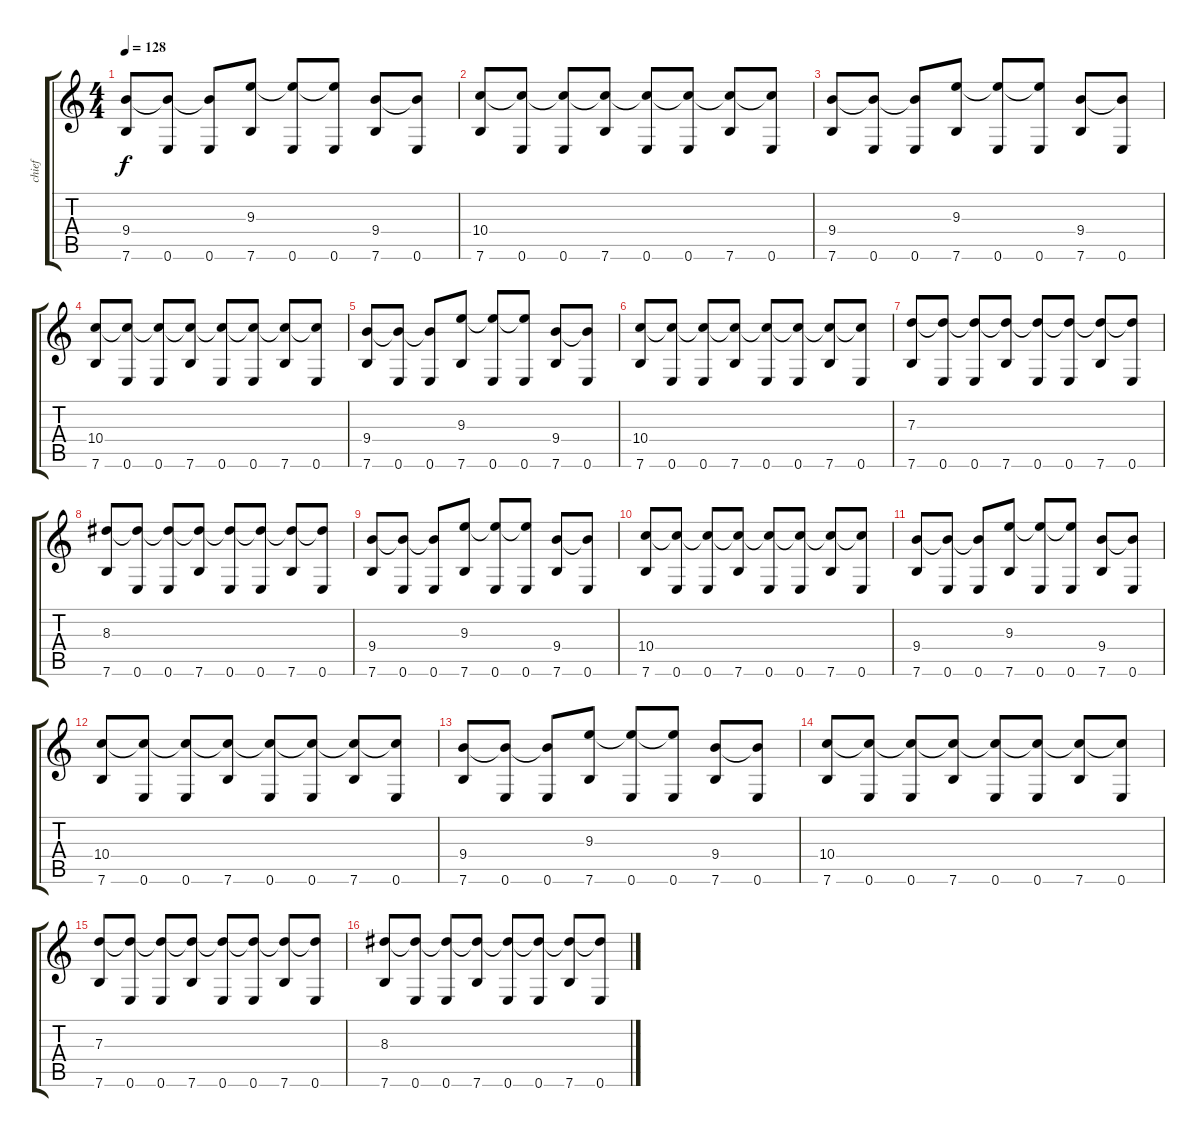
\track ("chief" "chief") {instrument acousticguitarnylon}
\staff {score tabs}
\tuning (E4 B3 G3 D3 A2 E2) {hide}
\ts (4 4)
\tempo 128
\clef g2
\ks c
(9.4 7.6).8{dy f} (9.4{t} 0.6).8 (9.4{t} 0.6).8 (9.3 7.6).8 (9.3{t} 0.6).8 (9.3{t} 0.6).8 (9.4 7.6).8 (9.4{t} 0.6).8 |
(10.4 7.6).8 (10.4{t} 0.6).8 (10.4{t} 0.6).8 (10.4{t} 7.6).8 (10.4{t} 0.6).8 (10.4{t} 0.6).8 (10.4{t} 7.6).8 (10.4{t} 0.6).8 |
(9.4 7.6).8 (9.4{t} 0.6).8 (9.4{t} 0.6).8 (9.3 7.6).8 (9.3{t} 0.6).8 (9.3{t} 0.6).8 (9.4 7.6).8 (9.4{t} 0.6).8 |
(10.4 7.6).8 (10.4{t} 0.6).8 (10.4{t} 0.6).8 (10.4{t} 7.6).8 (10.4{t} 0.6).8 (10.4{t} 0.6).8 (10.4{t} 7.6).8 (10.4{t} 0.6).8 |
(9.4 7.6).8 (9.4{t} 0.6).8 (9.4{t} 0.6).8 (9.3 7.6).8 (9.3{t} 0.6).8 (9.3{t} 0.6).8 (9.4 7.6).8 (9.4{t} 0.6).8 |
(10.4 7.6).8 (10.4{t} 0.6).8 (10.4{t} 0.6).8 (10.4{t} 7.6).8 (10.4{t} 0.6).8 (10.4{t} 0.6).8 (10.4{t} 7.6).8 (10.4{t} 0.6).8 |
(7.3 7.6).8 (7.3{t} 0.6).8 (7.3{t} 0.6).8 (7.3{t} 7.6).8 (7.3{t} 0.6).8 (7.3{t} 0.6).8 (7.3{t} 7.6).8 (7.3{t} 0.6).8 |
(8.3 7.6).8 (8.3{t} 0.6).8 (8.3{t} 0.6).8 (8.3{t} 7.6).8 (8.3{t} 0.6).8 (8.3{t} 0.6).8 (8.3{t} 7.6).8 (8.3{t} 0.6).8 |
(9.4 7.6).8 (9.4{t} 0.6).8 (9.4{t} 0.6).8 (9.3 7.6).8 (9.3{t} 0.6).8 (9.3{t} 0.6).8 (9.4 7.6).8 (9.4{t} 0.6).8 |
(10.4 7.6).8 (10.4{t} 0.6).8 (10.4{t} 0.6).8 (10.4{t} 7.6).8 (10.4{t} 0.6).8 (10.4{t} 0.6).8 (10.4{t} 7.6).8 (10.4{t} 0.6).8 |
(9.4 7.6).8 (9.4{t} 0.6).8 (9.4{t} 0.6).8 (9.3 7.6).8 (9.3{t} 0.6).8 (9.3{t} 0.6).8 (9.4 7.6).8 (9.4{t} 0.6).8 |
(10.4 7.6).8 (10.4{t} 0.6).8 (10.4{t} 0.6).8 (10.4{t} 7.6).8 (10.4{t} 0.6).8 (10.4{t} 0.6).8 (10.4{t} 7.6).8 (10.4{t} 0.6).8 |
(9.4 7.6).8 (9.4{t} 0.6).8 (9.4{t} 0.6).8 (9.3 7.6).8 (9.3{t} 0.6).8 (9.3{t} 0.6).8 (9.4 7.6).8 (9.4{t} 0.6).8 |
(10.4 7.6).8 (10.4{t} 0.6).8 (10.4{t} 0.6).8 (10.4{t} 7.6).8 (10.4{t} 0.6).8 (10.4{t} 0.6).8 (10.4{t} 7.6).8 (10.4{t} 0.6).8 |
(7.3 7.6).8 (7.3{t} 0.6).8 (7.3{t} 0.6).8 (7.3{t} 7.6).8 (7.3{t} 0.6).8 (7.3{t} 0.6).8 (7.3{t} 7.6).8 (7.3{t} 0.6).8 |
(8.3 7.6).8 (8.3{t} 0.6).8 (8.3{t} 0.6).8 (8.3{t} 7.6).8 (8.3{t} 0.6).8 (8.3{t} 0.6).8 (8.3{t} 7.6).8 (8.3{t} 0.6).8
